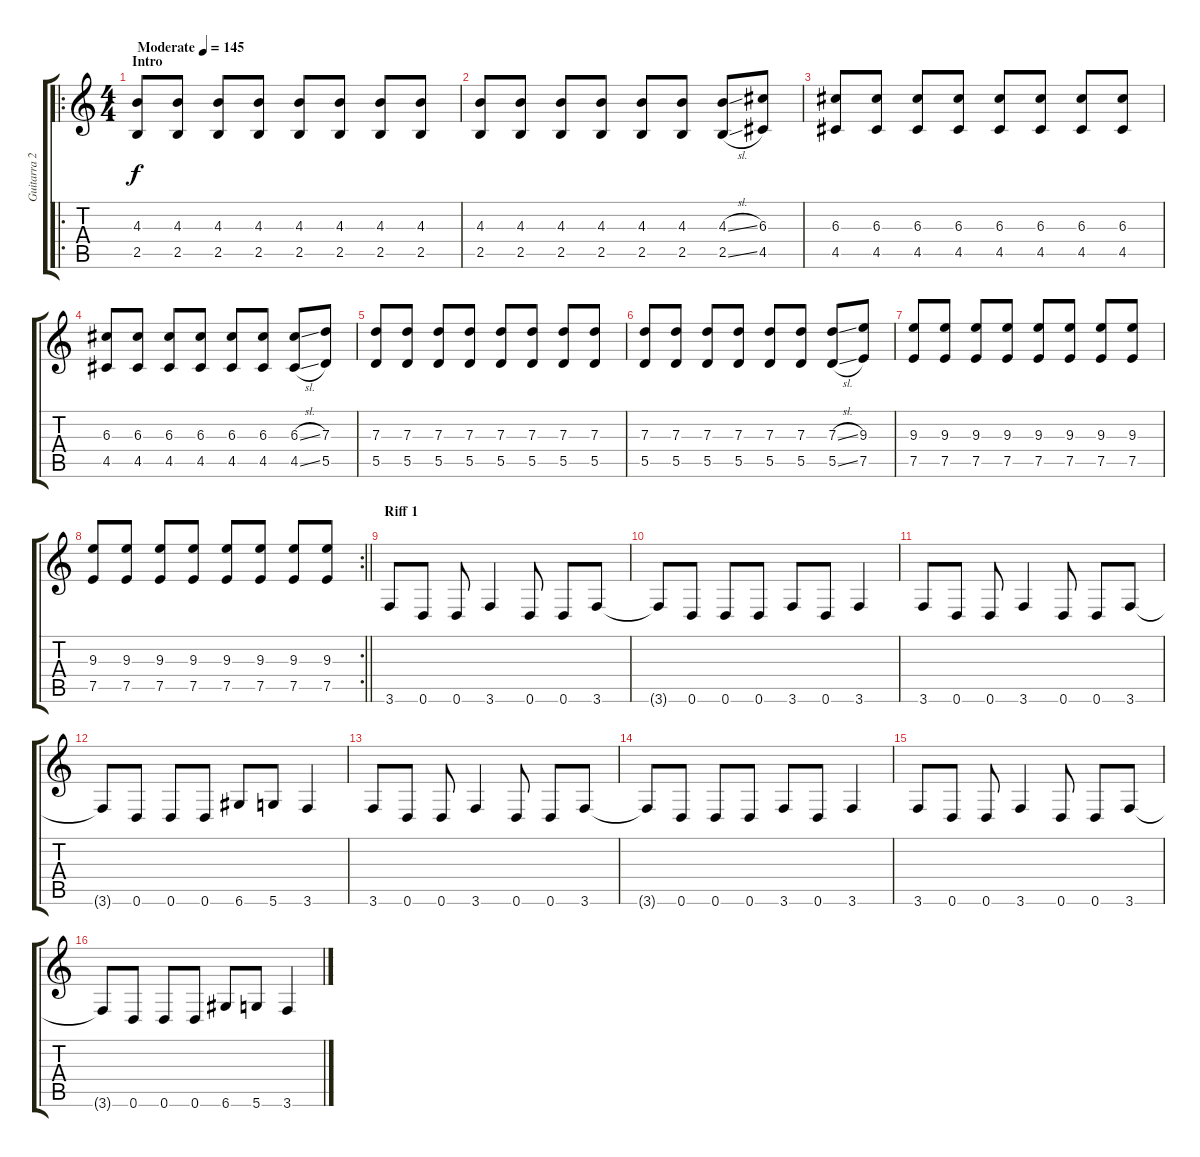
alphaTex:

\track ("Guitarra 2" "Guitarra 2") {instrument distortionguitar}
\staff {score tabs}
\tuning (E4 B3 G3 D3 A2 D2) {hide}
\ro
\ts (4 4)
\section ("" "Intro")
\tempo (145 "Moderate")
\clef g2
\ks c
(4.3 2.5).8{dy f instrument distortionguitar} (4.3 2.5).8 (4.3 2.5).8 (4.3 2.5).8 (4.3 2.5).8 (4.3 2.5).8 (4.3 2.5).8 (4.3 2.5).8 |
(4.3 2.5).8 (4.3 2.5).8 (4.3 2.5).8 (4.3 2.5).8 (4.3 2.5).8 (4.3 2.5).8 (4.3{sl} 2.5{sl}).8 (6.3 4.5).8 |
(6.3 4.5).8 (6.3 4.5).8 (6.3 4.5).8 (6.3 4.5).8 (6.3 4.5).8 (6.3 4.5).8 (6.3 4.5).8 (6.3 4.5).8 |
(6.3 4.5).8 (6.3 4.5).8 (6.3 4.5).8 (6.3 4.5).8 (6.3 4.5).8 (6.3 4.5).8 (6.3{sl} 4.5{sl}).8 (7.3 5.5).8 |
(7.3 5.5).8 (7.3 5.5).8 (7.3 5.5).8 (7.3 5.5).8 (7.3 5.5).8 (7.3 5.5).8 (7.3 5.5).8 (7.3 5.5).8 |
(7.3 5.5).8 (7.3 5.5).8 (7.3 5.5).8 (7.3 5.5).8 (7.3 5.5).8 (7.3 5.5).8 (7.3{sl} 5.5{sl}).8 (9.3 7.5).8 |
(9.3 7.5).8 (9.3 7.5).8 (9.3 7.5).8 (9.3 7.5).8 (9.3 7.5).8 (9.3 7.5).8 (9.3 7.5).8 (9.3 7.5).8 |
\rc 2
\barLineRight lightlight
(9.3 7.5).8 (9.3 7.5).8 (9.3 7.5).8 (9.3 7.5).8 (9.3 7.5).8 (9.3 7.5).8 (9.3 7.5).8 (9.3 7.5).8 |
\section ("" "Riff 1")
3.6.8 0.6.8 0.6.8 3.6.4 0.6.8 0.6.8 3.6.8 |
3.6{t}.8 0.6.8 0.6.8 0.6.8 3.6.8 0.6.8 3.6.4 |
3.6.8 0.6.8 0.6.8 3.6.4 0.6.8 0.6.8 3.6.8 |
3.6{t}.8 0.6.8 0.6.8 0.6.8 6.6.8 5.6.8 3.6.4 |
3.6.8 0.6.8 0.6.8 3.6.4 0.6.8 0.6.8 3.6.8 |
3.6{t}.8 0.6.8 0.6.8 0.6.8 3.6.8 0.6.8 3.6.4 |
3.6.8 0.6.8 0.6.8 3.6.4 0.6.8 0.6.8 3.6.8 |
3.6{t}.8 0.6.8 0.6.8 0.6.8 6.6.8 5.6.8 3.6.4
